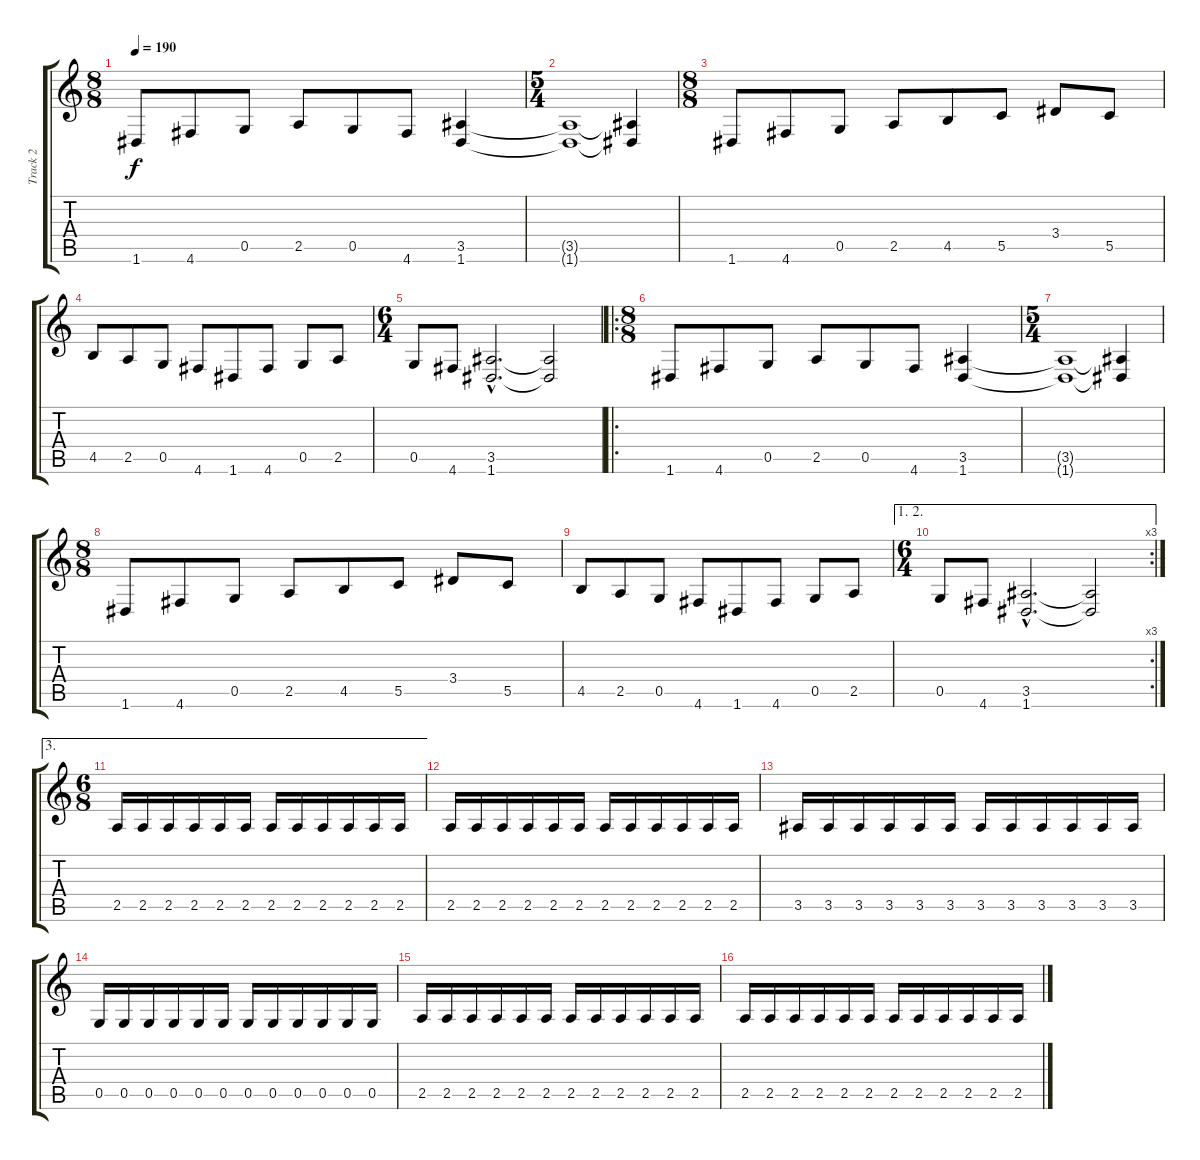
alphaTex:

\track ("Track 2" "Track 2") {instrument distortionguitar}
\staff {score tabs}
\tuning (D4 A3 F3 C3 G2 D2) {hide}
\ts (8 8)
\tempo 190
\clef g2
\ks c
1.6.8{dy f} 4.6.8 0.5.8 2.5.8 0.5.8 4.6.8 (3.5 1.6).4 |
\ts (5 4)
(3.5{t} 1.6{t}).1 (3.5{t} 1.6{t}).4 |
\ts (8 8)
1.6.8 4.6.8 0.5.8 2.5.8 4.5.8 5.5.8 3.4.8 5.5.8 |
4.5.8 2.5.8 0.5.8 4.6.8 1.6.8 4.6.8 0.5.8 2.5.8 |
\ts (6 4)
0.5.8 4.6.8 (3.5{hac} 1.6{hac}).2{d} (3.5{t} 1.6{t}).2 |
\ro
\ts (8 8)
1.6.8 4.6.8 0.5.8 2.5.8 0.5.8 4.6.8 (3.5 1.6).4 |
\ts (5 4)
(3.5{t} 1.6{t}).1 (3.5{t} 1.6{t}).4 |
\ts (8 8)
1.6.8 4.6.8 0.5.8 2.5.8 4.5.8 5.5.8 3.4.8 5.5.8 |
4.5.8 2.5.8 0.5.8 4.6.8 1.6.8 4.6.8 0.5.8 2.5.8 |
\ae (1 2)
\rc 3
\ts (6 4)
0.5.8 4.6.8 (3.5{hac} 1.6{hac}).2{d} (3.5{t} 1.6{t}).2 |
\ae 3
\ts (6 8)
2.5.16 2.5.16 2.5.16 2.5.16 2.5.16 2.5.16 2.5.16 2.5.16 2.5.16 2.5.16 2.5.16 2.5.16 |
2.5.16 2.5.16 2.5.16 2.5.16 2.5.16 2.5.16 2.5.16 2.5.16 2.5.16 2.5.16 2.5.16 2.5.16 |
3.5.16 3.5.16 3.5.16 3.5.16 3.5.16 3.5.16 3.5.16 3.5.16 3.5.16 3.5.16 3.5.16 3.5.16 |
0.5.16 0.5.16 0.5.16 0.5.16 0.5.16 0.5.16 0.5.16 0.5.16 0.5.16 0.5.16 0.5.16 0.5.16 |
2.5.16 2.5.16 2.5.16 2.5.16 2.5.16 2.5.16 2.5.16 2.5.16 2.5.16 2.5.16 2.5.16 2.5.16 |
2.5.16 2.5.16 2.5.16 2.5.16 2.5.16 2.5.16 2.5.16 2.5.16 2.5.16 2.5.16 2.5.16 2.5.16
